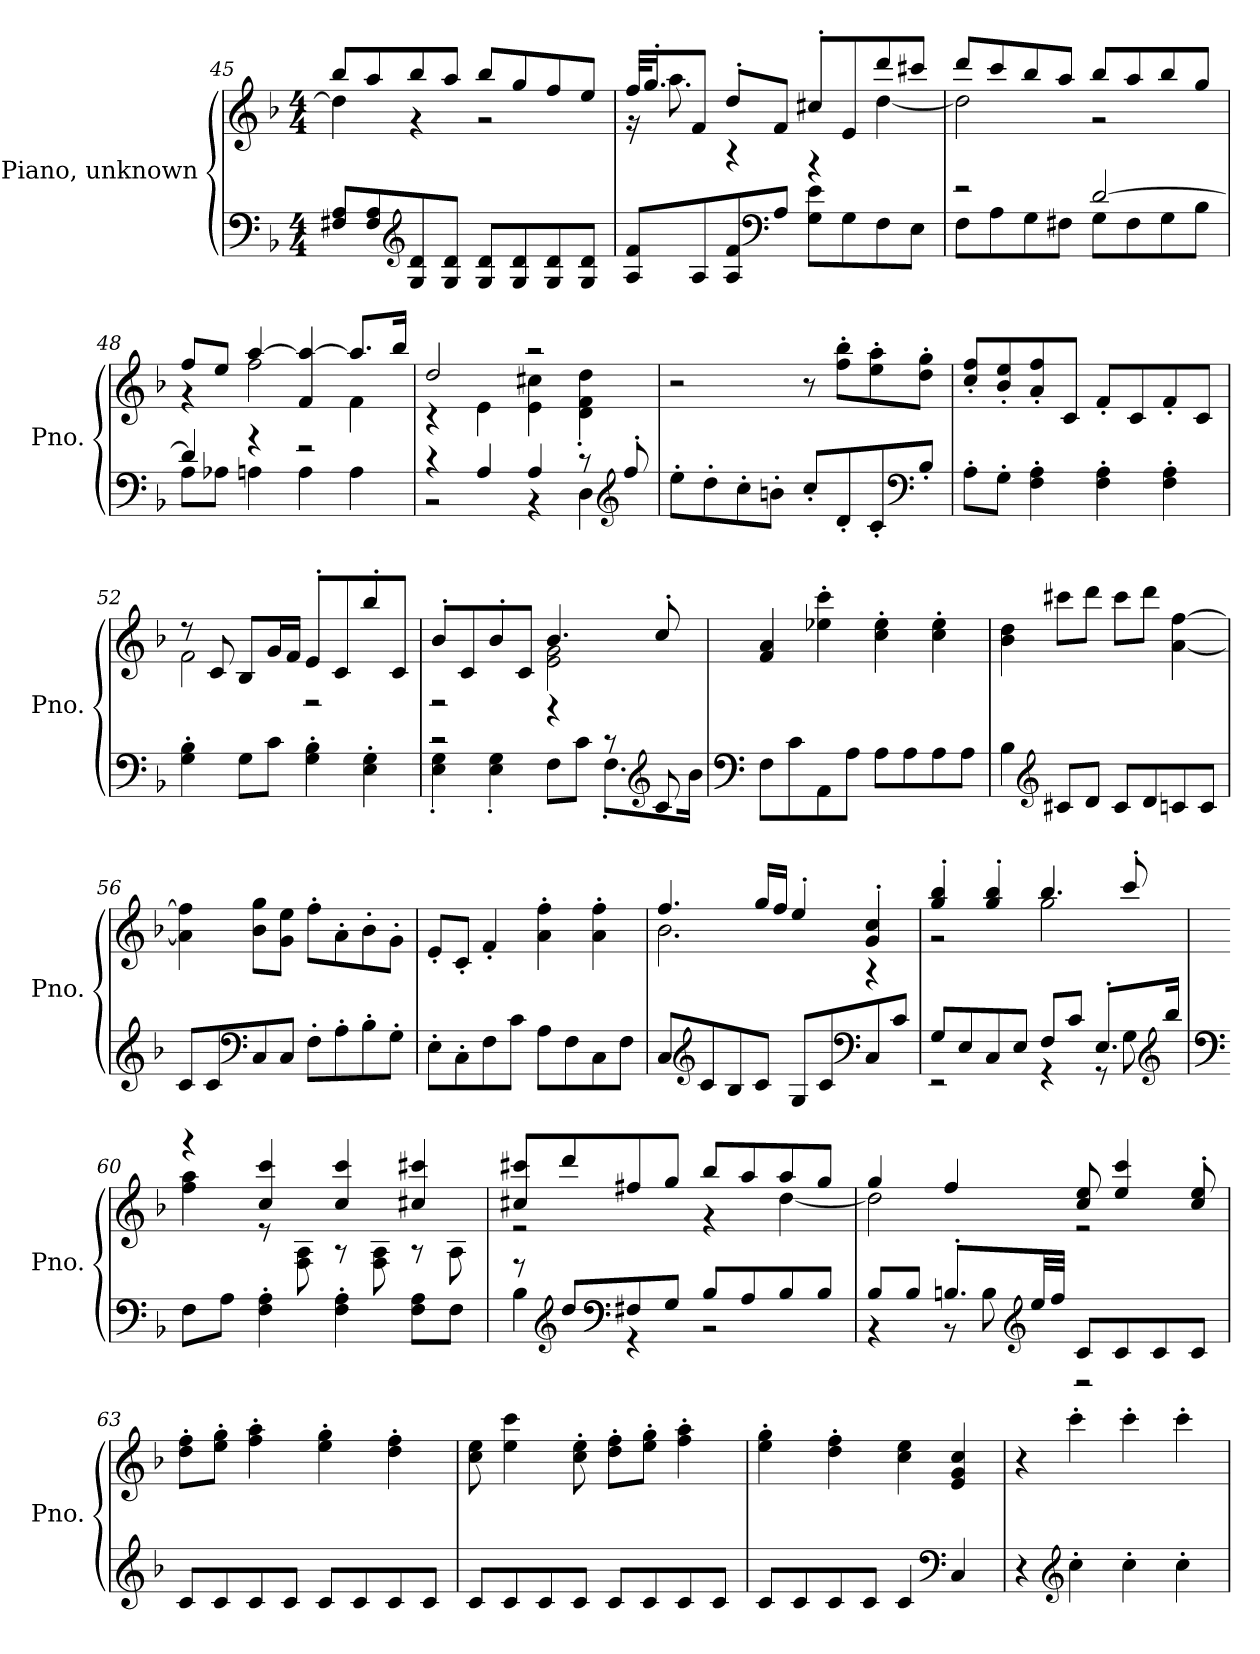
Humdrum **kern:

**kern	**kern
*part1	*part1
*staff2	*staff1
*I"Piano, unknown	*
*I'Pno.	*
*clefF4	*clefG2
*k[b-]	*k[b-]
*M4/4	*M4/4
=45	=45
*	*^
8F#X/ 8A/L	8bb-/L	4dd\]
8F#/ 8A/	8aa/	.
*clefG2	*	*
8G/ 8d/	8bb-/	4r
8G/ 8d/J	8aa/J	.
8G/ 8d/L	8bb-/L	2r
8G/ 8d/	8gg/	.
8G/ 8d/	8ff/	.
8G/ 8d/J	8ee/J	.
=46	=46	=46
8A/ 8f/L	32ff/KLL	16r
.	16.gg'/J	.
.	.	8.aa\
8A/	8f/J	.
8A/ 8f/	8dd'/L	4r
*clefF4	*	*
8A/J	8f/J	.
8G\ 8e\L	8cc#X'/L	4r
8G\	8e/	.
8F\	8ddd/	[4dd\
8E\J	8ccc#X/J	.
!!LO:PB:g=z	!!
=47	=47	=47
*^	*	*
2r	8F\L	8ddd/L	2dd\]
.	8A\	8ccc/	.
.	8G\	8bb-/	.
.	8F#X\J	8aa/J	.
[2d/	8G\L	8bb-/L	2r
.	8F#\	8aa/	.
.	8G\	8bb-/	.
.	8B-\J	8gg/J	.
=48	=48	=48	=48
4d/]	8A\L	8ff/L	4r
.	8A-X\J	8ee/J	.
4r	4An\	[4aa/	2ff\
2r	4A\	4f/ 4aa/_	.
.	4A\	8.aa/L]	4f\
.	.	16bb-/Jk	.
=49	=49	=49	=49
4r	2r	2dd/	4r
4A/	.	.	4e\
4A/	4r	2r	4e\ 4cc#X\
8r	4D\	.	4d\' 4f\' 4dd\'
*clefG2	*	*	*
8ff'/	.	.	.
*v	*v	*	*
*	*v	*v
=50	=50
8ee'\L	2r
8dd'\	.
8cc'\	.
8bn'\J	.
8cc'/L	8r
8d'/	8ff\' 8bb-\'L
8c'/	8ee\' 8aa\'
*clefF4	*
8B-'/J	8dd\' 8gg\'J
!!LO:LB:g=z
=51	=51
8A'\L	8cc/' 8ff/'L
8G'\J	8b-/' 8ee/'
4F\' 4A\'	8a/' 8ff/'
.	8c/J
4F\' 4A\'	8f'/L
.	8c/
4F\' 4A\'	8f'/
.	8c/J
=52	=52
*	*^
4G\' 4B-\'	8r	2f\
.	8c/	.
8G\L	8B-/L	.
8c\J	16g/L	.
.	16f/JJ	.
4G\' 4B-\'	8e'/L	2r
.	8c/	.
4E\' 4G\'	8bb-'/	.
.	8c/J	.
=53	=53	=53
*^	*	*
2r	4E\' 4G\'	8b-'/L	2r
.	.	8c/	.
.	4E\' 4G\'	8b-'/	.
.	.	8c/J	.
4r	8F\L	4.b-/	2e\ 2g\
.	8c\J	.	.
8r	8.F'\L	.	.
*clefG2	*	*	*
8c/	.	8cc'/	.
.	16b-\Jk	.	.
*v	*v	*	*
*	*v	*v
=54	=54
*clefF4	*
8F\L	4f/ 4a/
8c\	.
8AA\	4ee-X\' 4ccc\'
8A\J	.
8A\L	4cc\' 4ee-\'
8A\	.
8A\	4cc\' 4ee-\'
8A\J	.
!!LO:LB:g=z
=55	=55
4B-\	4b-\ 4dd\
*clefG2	*
8c#X/L	8ccc#X\L
8d/J	8ddd\J
8c#/L	8ccc#\L
8d/	8ddd\J
8cn/	[4a\ [4ff\
8c/J	.
=56	=56
8c/L	4a\] 4ff\]
8c/	.
*clefF4	*
8C/	8b-\ 8gg\L
8C/J	8g\ 8ee\J
8F'\L	8ff'\L
8A'\	8a'\
8B-'\	8b-'\
8G'\J	8g'\J
=57	=57
8E'\L	8e'/L
8C'\	8c'/J
8F\	4f'/
8c\J	.
8A\L	4a\' 4ff\'
8F\	.
8C\	4a\' 4ff\'
8F\J	.
!!LO:LB:g=z
=58	=58
*	*^
8C/L	4.ff/	2.b-\
*clefG2	*	*
8c/	.	.
8B-/	.	.
8c/J	16gg/LL	.
.	16ff/JJ	.
8G/L	4ee'/	.
8c/	.	.
*clefF4	*	*
8C/	4g/' 4cc/'	4r
8c/J	.	.
=59	=59	=59
*^	*	*
8G/L	2r	4gg/' 4bb-/'	2r
8E/	.	.	.
8C/	.	4gg/' 4bb-/'	.
8E/J	.	.	.
8F/L	4r	4.bb-/	2gg\
8c/J	.	.	.
8.E'/L	8r	.	.
.	8G\	8ccc'/	.
*clefG2	*	*	*
16bb-/Jk	.	.	.
*v	*v	*	*
=60	=60	=60
*clefF4	*	*
8F\L	4r	4ff\ 4aa\
8A\J	.	.
4F\' 4A\'	4cc/ 4ccc/	8r
.	.	8F\ 8A\
4F\' 4A\'	4cc/ 4ccc/	8r
.	.	8F\ 8A\
8F\ 8A\L	4cc#X/ 4ccc#X/	8r
8F\J	.	8A\
!!LO:LB:g=z	!!
=61	=61	=61
*^	*	*
8r	4B-\	8cc#X/ 8ccc#X/L	2r
*clefG2	*	*	*
8dd/L	.	8ddd/	.
*clefF4	*	*	*
8F#X/	4r	8ff#X/	.
8G/J	.	8gg/J	.
8B-/L	2r	8bb-/L	4r
8A/	.	8aa/	.
8B-/	.	8aa/	[4dd\
8B-/J	.	8gg/J	.
=62	=62	=62	=62
8B-/L	4r	4gg/	2dd\]
8B-/J	.	.	.
8.Bn'/L	8r	4ff/	.
.	8B\	.	.
*clefG2	*	*	*
32ee/LL	.	.	.
32ff/JJJ	.	.	.
8c/L	2r	8cc/ 8ee/	2r
8c/	.	4ee/ 4ccc/	.
8c/	.	.	.
8c/J	.	8cc/' 8ee/'	.
*v	*v	*	*
*	*v	*v
=63	=63
8c/L	8dd\' 8ff\'L
8c/	8ee\' 8gg\'J
8c/	4ff\' 4aa\'
8c/J	.
8c/L	4ee\' 4gg\'
8c/	.
8c/	4dd\' 4ff\'
8c/J	.
!!LO:LB:g=z
=64	=64
8c/L	8cc\ 8ee\
8c/	4ee\ 4ccc\
8c/	.
8c/J	8cc\' 8ee\'
8c/L	8dd\' 8ff\'L
8c/	8ee\' 8gg\'J
8c/	4ff\' 4aa\'
8c/J	.
=65	=65
8c/L	4ee\' 4gg\'
8c/	.
8c/	4dd\' 4ff\'
8c/J	.
4c/	4cc\ 4ee\
*clefF4	*
4C/	4e/ 4g/ 4cc/
=66	=66
4r	4r
*clefG2	*
4cc'\	4ccc'\
4cc'\	4ccc'\
4cc'\	4ccc'\
=	=
*-	*-
